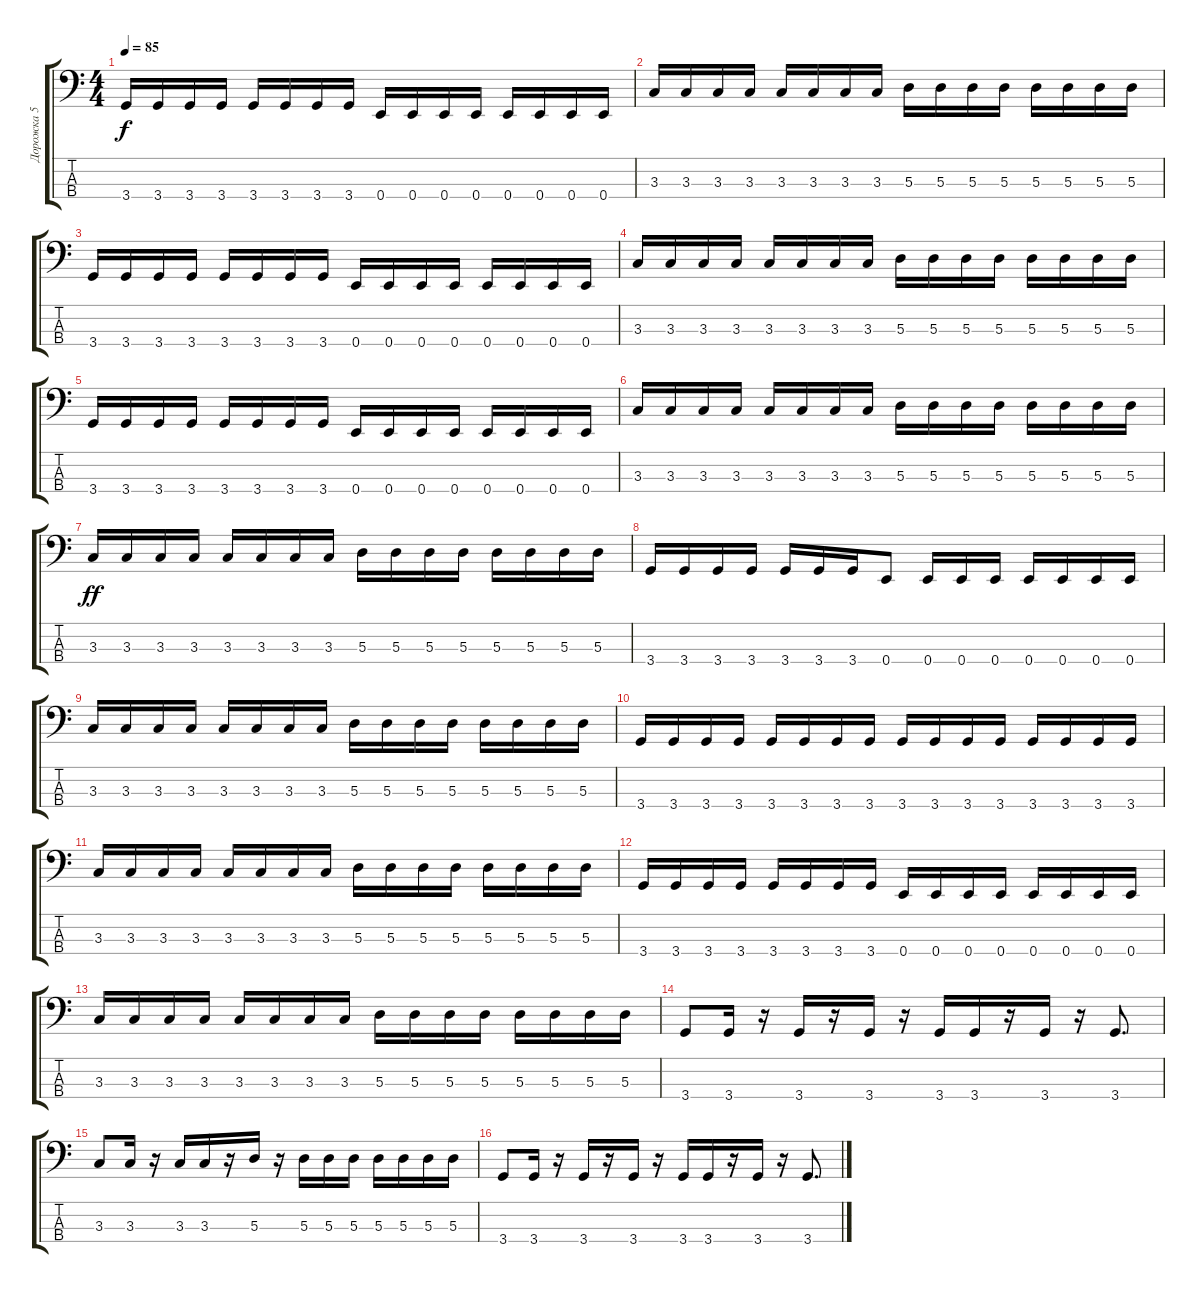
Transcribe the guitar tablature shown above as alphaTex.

\track ("Дорожка 5" "Дорожка 5") {instrument electricbasspick}
\staff {score tabs}
\tuning (G2 D2 A1 E1) {hide}
\ts (4 4)
\tempo 85
\clef f4
\ks c
3.4.16{dy f} 3.4.16 3.4.16 3.4.16 3.4.16 3.4.16 3.4.16 3.4.16 0.4.16 0.4.16 0.4.16 0.4.16 0.4.16 0.4.16 0.4.16 0.4.16 |
3.3.16 3.3.16 3.3.16 3.3.16 3.3.16 3.3.16 3.3.16 3.3.16 5.3.16 5.3.16 5.3.16 5.3.16 5.3.16 5.3.16 5.3.16 5.3.16 |
3.4.16 3.4.16 3.4.16 3.4.16 3.4.16 3.4.16 3.4.16 3.4.16 0.4.16 0.4.16 0.4.16 0.4.16 0.4.16 0.4.16 0.4.16 0.4.16 |
3.3.16 3.3.16 3.3.16 3.3.16 3.3.16 3.3.16 3.3.16 3.3.16 5.3.16 5.3.16 5.3.16 5.3.16 5.3.16 5.3.16 5.3.16 5.3.16 |
3.4.16 3.4.16 3.4.16 3.4.16 3.4.16 3.4.16 3.4.16 3.4.16 0.4.16 0.4.16 0.4.16 0.4.16 0.4.16 0.4.16 0.4.16 0.4.16 |
3.3.16 3.3.16 3.3.16 3.3.16 3.3.16 3.3.16 3.3.16 3.3.16 5.3.16 5.3.16 5.3.16 5.3.16 5.3.16 5.3.16 5.3.16 5.3.16 |
3.3.16{dy ff} 3.3.16 3.3.16 3.3.16 3.3.16 3.3.16 3.3.16 3.3.16 5.3.16 5.3.16 5.3.16 5.3.16 5.3.16 5.3.16 5.3.16 5.3.16 |
3.4.16 3.4.16 3.4.16 3.4.16 3.4.16 3.4.16 3.4.16 0.4.8 0.4.16 0.4.16 0.4.16 0.4.16 0.4.16 0.4.16 0.4.16 |
3.3.16 3.3.16 3.3.16 3.3.16 3.3.16 3.3.16 3.3.16 3.3.16 5.3.16 5.3.16 5.3.16 5.3.16 5.3.16 5.3.16 5.3.16 5.3.16 |
3.4.16 3.4.16 3.4.16 3.4.16 3.4.16 3.4.16 3.4.16 3.4.16 3.4.16 3.4.16 3.4.16 3.4.16 3.4.16 3.4.16 3.4.16 3.4.16 |
3.3.16 3.3.16 3.3.16 3.3.16 3.3.16 3.3.16 3.3.16 3.3.16 5.3.16 5.3.16 5.3.16 5.3.16 5.3.16 5.3.16 5.3.16 5.3.16 |
3.4.16 3.4.16 3.4.16 3.4.16 3.4.16 3.4.16 3.4.16 3.4.16 0.4.16 0.4.16 0.4.16 0.4.16 0.4.16 0.4.16 0.4.16 0.4.16 |
3.3.16 3.3.16 3.3.16 3.3.16 3.3.16 3.3.16 3.3.16 3.3.16 5.3.16 5.3.16 5.3.16 5.3.16 5.3.16 5.3.16 5.3.16 5.3.16 |
3.4.8 3.4.16 r.16 3.4.16 r.16 3.4.16 r.16 3.4.16 3.4.16 r.16 3.4.16 r.16 3.4.8{d} |
3.3.8 3.3.16 r.16 3.3.16 3.3.16 r.16 5.3.16 r.16 5.3.16 5.3.16 5.3.16 5.3.16 5.3.16 5.3.16 5.3.16 |
3.4.8 3.4.16 r.16 3.4.16 r.16 3.4.16 r.16 3.4.16 3.4.16 r.16 3.4.16 r.16 3.4.8{d}
